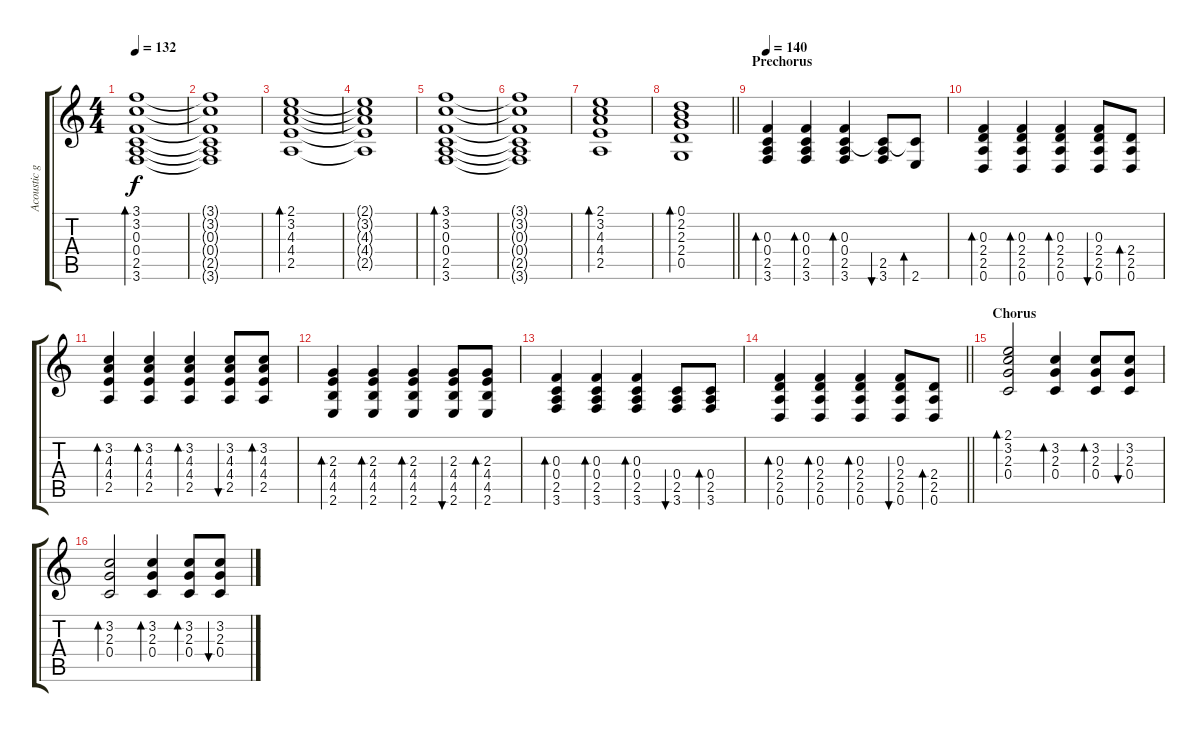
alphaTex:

\track ("Acoustic guitar" "Acoustic g") {instrument acousticguitarsteel}
\staff {score tabs}
\tuning (D4 A3 F3 C3 G2 D2) {hide}
\ts (4 4)
\tempo 132
\clef g2
\ks c
(3.1 3.2 0.3 0.4 2.5 3.6).1{bd 240 dy f} |
(3.1{t} 3.2{t} 0.3{t} 0.4{t} 2.5{t} 3.6{t}).1 |
(2.1 3.2 4.3 4.4 2.5).1{bd 240} |
(2.1{t} 3.2{t} 4.3{t} 4.4{t} 2.5{t}).1 |
(3.1 3.2 0.3 0.4 2.5 3.6).1{bd 240} |
(3.1{t} 3.2{t} 0.3{t} 0.4{t} 2.5{t} 3.6{t}).1 |
(2.1 3.2 4.3 4.4 2.5).1{bd 240} |
\barLineRight lightlight
(0.1 2.2 2.3 2.4 0.5).1{bd 240} |
\section ("" "Prechorus")
\tempo 140
(0.3 0.4 2.5 3.6).4{bd 120} (0.3 0.4 2.5 3.6).4{bd 120} (0.3 0.4 2.5 3.6).4{bd 120} (0.4{t} 2.5 3.6).8{bu 120} (0.4{t} 2.6).8{bd 120} |
(0.3 2.4 2.5 0.6).4{bd 120} (0.3 2.4 2.5 0.6).4{bd 120} (0.3 2.4 2.5 0.6).4{bd 120} (0.3 2.4 2.5 0.6).8{bu 120} (2.4 2.5 0.6).8{bd 120} |
(3.2 4.3 4.4 2.5).4{bd 120} (3.2 4.3 4.4 2.5).4{bd 120} (3.2 4.3 4.4 2.5).4{bd 120} (3.2 4.3 4.4 2.5).8{bu 120} (3.2 4.3 4.4 2.5).8{bd 120} |
(2.3 4.4 4.5 2.6).4{bd 120} (2.3 4.4 4.5 2.6).4{bd 120} (2.3 4.4 4.5 2.6).4{bd 120} (2.3 4.4 4.5 2.6).8{bu 120} (2.3 4.4 4.5 2.6).8{bd 120} |
(0.3 0.4 2.5 3.6).4{bd 120} (0.3 0.4 2.5 3.6).4{bd 120} (0.3 0.4 2.5 3.6).4{bd 120} (0.4 2.5 3.6).8{bu 120} (0.4 2.5 3.6).8{bd 120} |
\barLineRight lightlight
(0.3 2.4 2.5 0.6).4{bd 120} (0.3 2.4 2.5 0.6).4{bd 120} (0.3 2.4 2.5 0.6).4{bd 120} (0.3 2.4 2.5 0.6).8{bu 120} (2.4 2.5 0.6).8{bd 120} |
\section ("" "Chorus")
(2.1 3.2 2.3 0.4).2{bd 120} (3.2 2.3 0.4).4{bd 120} (3.2 2.3 0.4).8{bd 120} (3.2 2.3 0.4).8{bu 120} |
(3.2 2.3 0.4).2{bd 120} (3.2 2.3 0.4).4{bd 120} (3.2 2.3 0.4).8{bd 120} (3.2 2.3 0.4).8{bu 120}
